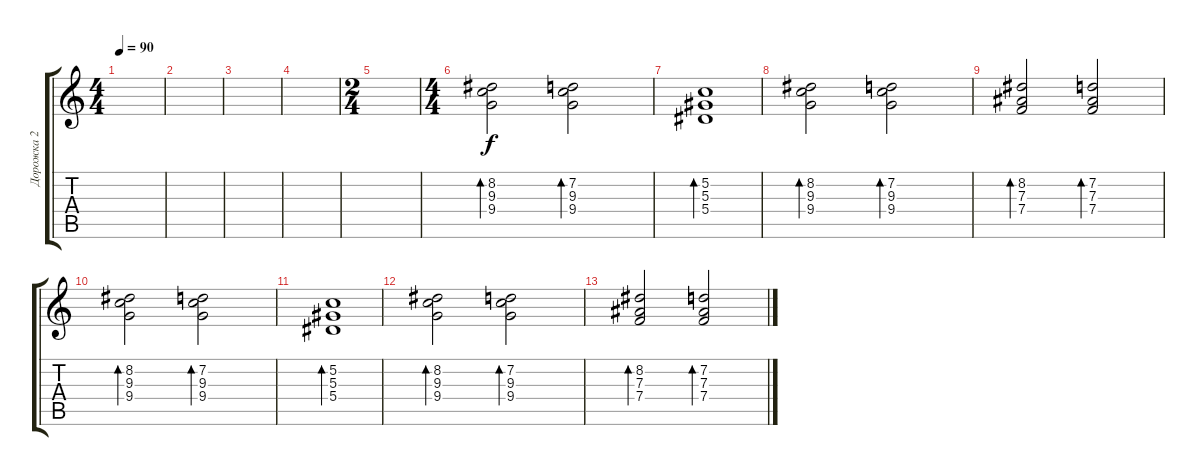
\track ("Дорожка 2" "Дорожка 2") {instrument electricguitarjazz}
\staff {score tabs}
\tuning (C4 G3 Eb3 Bb2 F2 C2) {hide}
\ts (4 4)
\tempo 90
\clef g2
\ks c
|
|
|
|
\ts (2 4)
|
\ts (4 4)
(8.2 9.3 9.4).2{bd 60} (7.2 9.3 9.4).2{bd 60} |
(5.2 5.3 5.4).1{bd 60} |
(8.2 9.3 9.4).2{bd 60} (7.2 9.3 9.4).2{bd 60} |
(8.2 7.3 7.4).2{bd 60} (7.2 7.3 7.4).2{bd 60} |
(8.2 9.3 9.4).2{bd 60} (7.2 9.3 9.4).2{bd 60} |
(5.2 5.3 5.4).1{bd 60} |
(8.2 9.3 9.4).2{bd 60} (7.2 9.3 9.4).2{bd 60} |
(8.2 7.3 7.4).2{bd 60} (7.2 7.3 7.4).2{bd 60}
